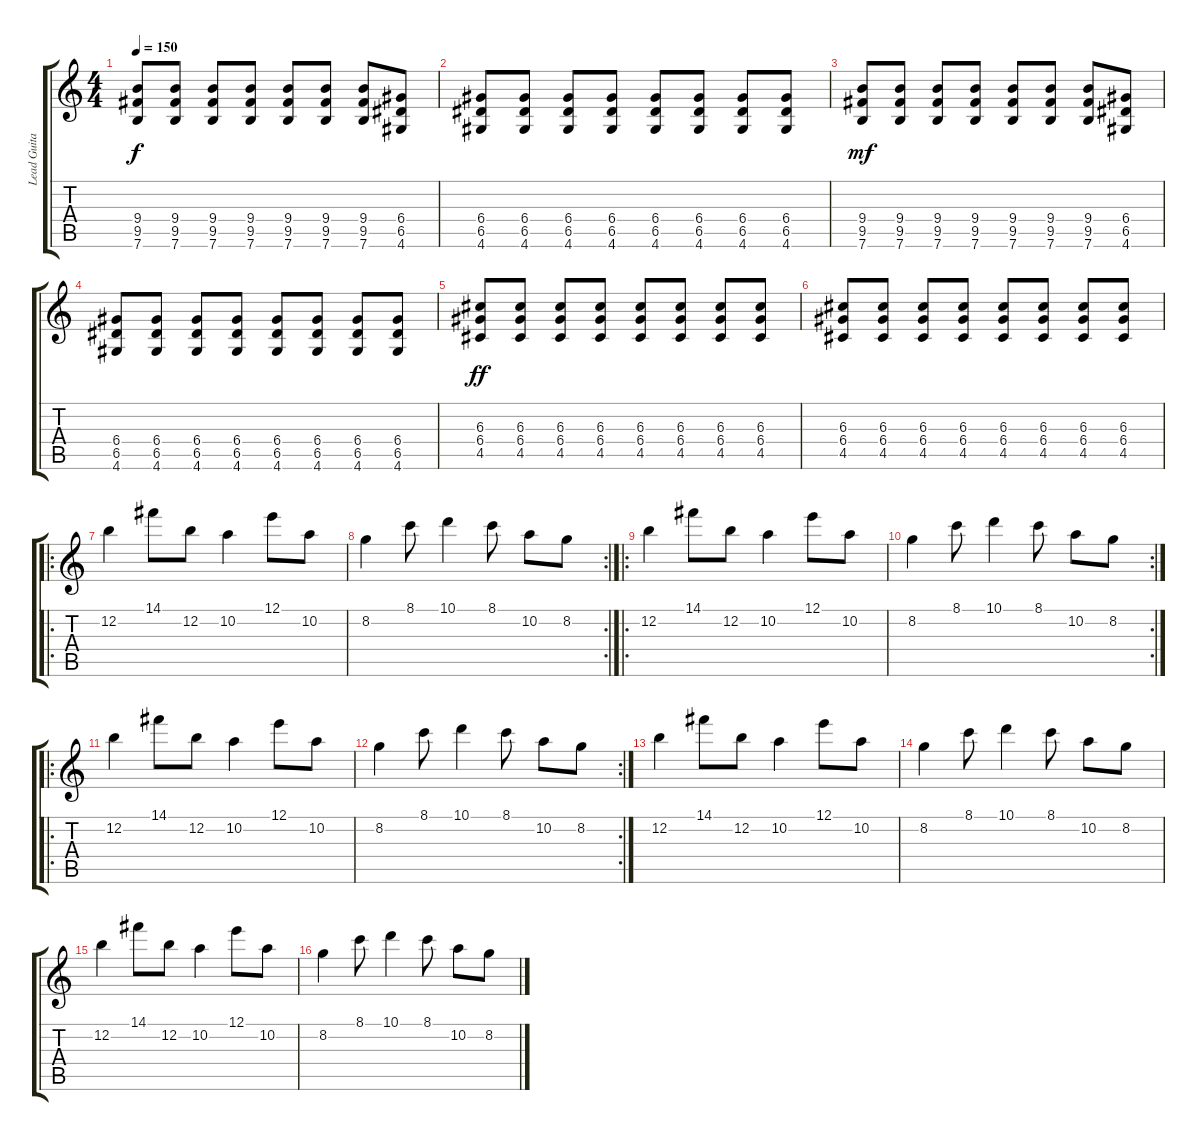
\track ("Lead Guitar" "Lead Guita") {instrument electricguitarjazz}
\staff {score tabs}
\tuning (E4 B3 G3 D3 A2 E2) {hide}
\ts (4 4)
\tempo 150
\clef g2
\ks c
(9.4 9.5 7.6).8{dy f} (9.4 9.5 7.6).8 (9.4 9.5 7.6).8 (9.4 9.5 7.6).8 (9.4 9.5 7.6).8 (9.4 9.5 7.6).8 (9.4 9.5 7.6).8 (6.4 6.5 4.6).8 |
(6.4 6.5 4.6).8 (6.4 6.5 4.6).8 (6.4 6.5 4.6).8 (6.4 6.5 4.6).8 (6.4 6.5 4.6).8 (6.4 6.5 4.6).8 (6.4 6.5 4.6).8 (6.4 6.5 4.6).8 |
(9.4 9.5 7.6).8{dy mf} (9.4 9.5 7.6).8 (9.4 9.5 7.6).8 (9.4 9.5 7.6).8 (9.4 9.5 7.6).8 (9.4 9.5 7.6).8 (9.4 9.5 7.6).8 (6.4 6.5 4.6).8 |
(6.4 6.5 4.6).8 (6.4 6.5 4.6).8 (6.4 6.5 4.6).8 (6.4 6.5 4.6).8 (6.4 6.5 4.6).8 (6.4 6.5 4.6).8 (6.4 6.5 4.6).8 (6.4 6.5 4.6).8 |
(6.3 6.4 4.5).8{dy ff} (6.3 6.4 4.5).8 (6.3 6.4 4.5).8 (6.3 6.4 4.5).8 (6.3 6.4 4.5).8 (6.3 6.4 4.5).8 (6.3 6.4 4.5).8 (6.3 6.4 4.5).8 |
(6.3 6.4 4.5).8 (6.3 6.4 4.5).8 (6.3 6.4 4.5).8 (6.3 6.4 4.5).8 (6.3 6.4 4.5).8 (6.3 6.4 4.5).8 (6.3 6.4 4.5).8 (6.3 6.4 4.5).8 |
\ro
12.2.4 14.1.8 12.2.8 10.2.4 12.1.8 10.2.8 |
\rc 2
8.2.4 8.1.8 10.1.4 8.1.8 10.2.8 8.2.8 |
\ro
12.2.4 14.1.8 12.2.8 10.2.4 12.1.8 10.2.8 |
\rc 2
8.2.4 8.1.8 10.1.4 8.1.8 10.2.8 8.2.8 |
\ro
12.2.4 14.1.8 12.2.8 10.2.4 12.1.8 10.2.8 |
\rc 2
8.2.4 8.1.8 10.1.4 8.1.8 10.2.8 8.2.8 |
12.2.4 14.1.8 12.2.8 10.2.4 12.1.8 10.2.8 |
8.2.4 8.1.8 10.1.4 8.1.8 10.2.8 8.2.8 |
12.2.4 14.1.8 12.2.8 10.2.4 12.1.8 10.2.8 |
8.2.4 8.1.8 10.1.4 8.1.8 10.2.8 8.2.8
